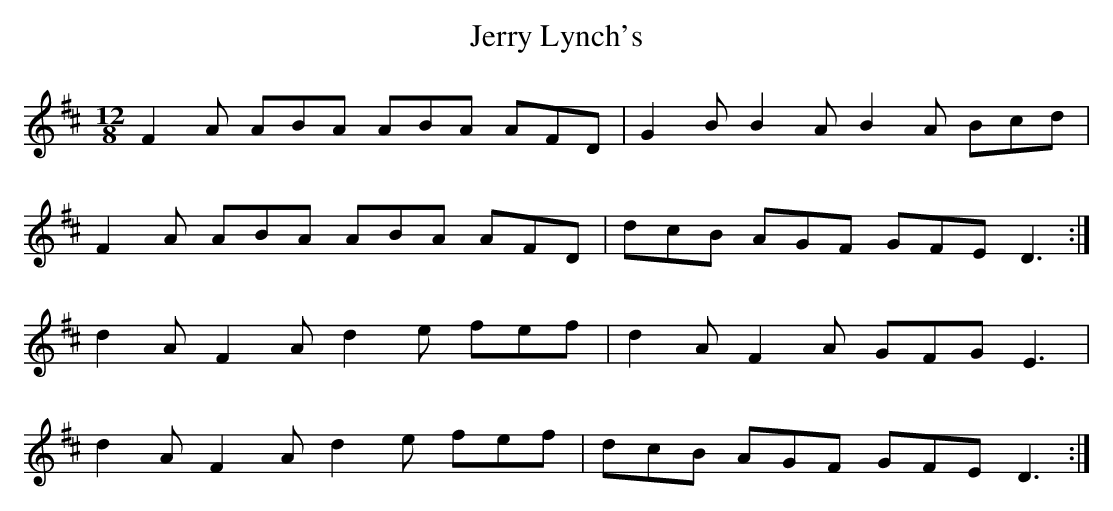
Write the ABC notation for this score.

X:1
T: Jerry Lynch's
M: 12/8
L: 1/8
K: D
F2 A ABA ABA AFD | G2 B B2 A B2 A Bcd |
F2 A ABA ABA AFD | dcB AGF GFE D3 :|
d2 A F2 A d2 e fef | d2 A F2 A GFG E3 |
d2 A F2 A d2 e fef | dcB AGF GFE D3 :|
